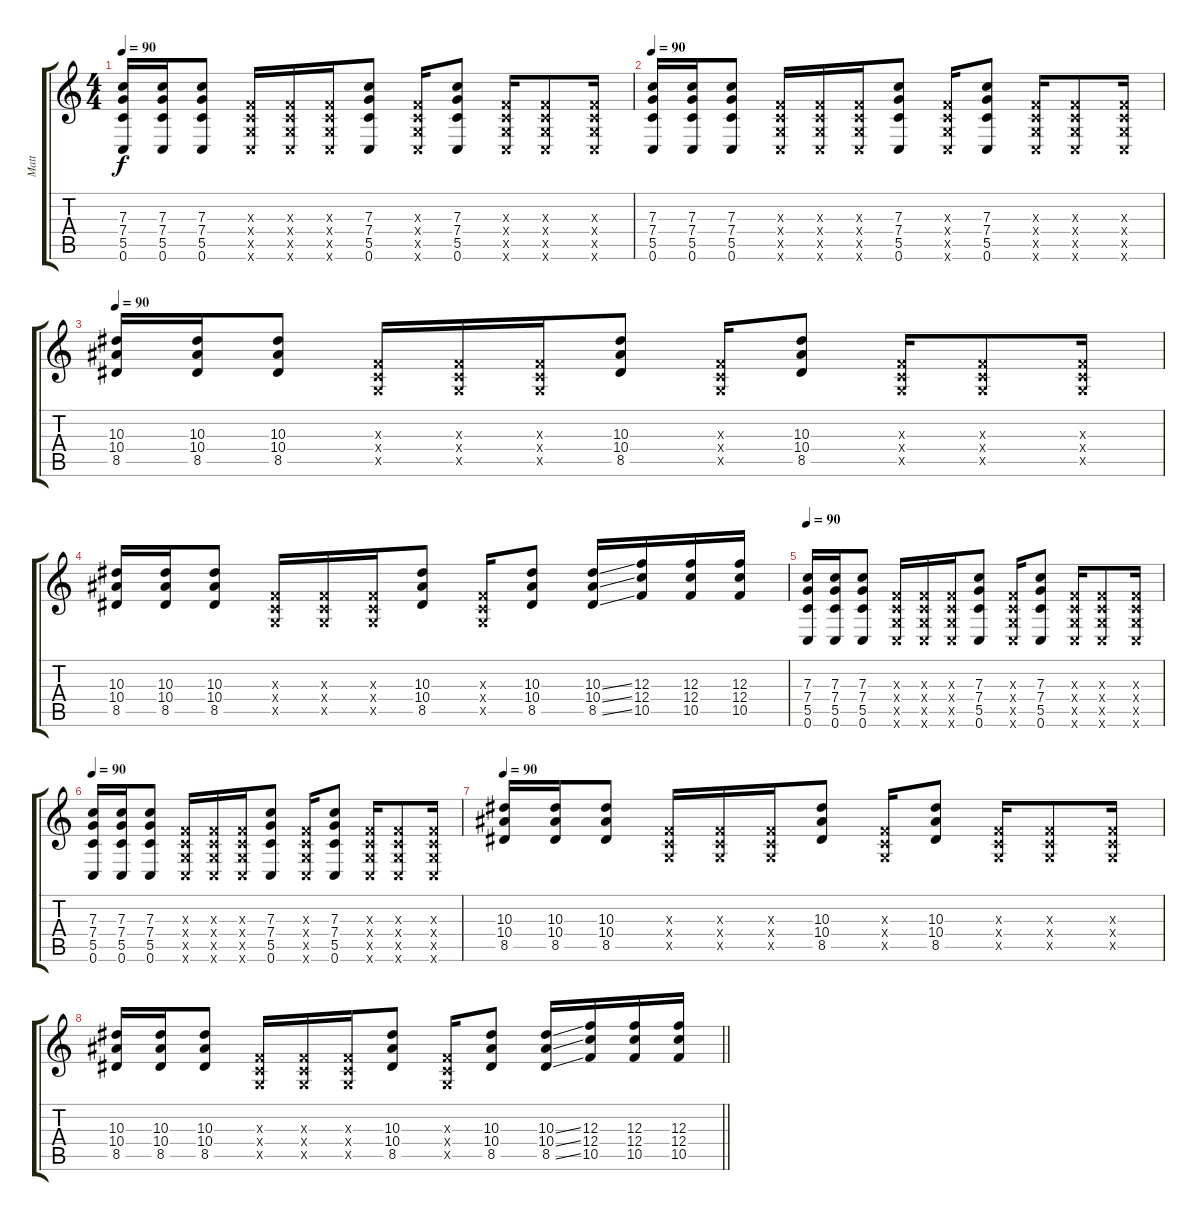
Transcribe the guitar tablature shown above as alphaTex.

\track ("Matt" "Matt") {instrument distortionguitar}
\staff {score tabs}
\tuning (D4 A3 F3 C3 G2 C2) {hide}
\ts (4 4)
\tempo 90
\clef g2
\ks c
(7.3 7.4 5.5 0.6).16{dy f instrument distortionguitar} (7.3 7.4 5.5 0.6).16 (7.3 7.4 5.5 0.6).8 (0.3{x} 0.4{x} 0.5{x} 0.6{x}).16 (0.3{x} 0.4{x} 0.5{x} 0.6{x}).16 (0.3{x} 0.4{x} 0.5{x} 0.6{x}).16 (7.3 7.4 5.5 0.6).8 (0.3{x} 0.4{x} 0.5{x} 0.6{x}).16 (7.3 7.4 5.5 0.6).8 (0.3{x} 0.4{x} 0.5{x} 0.6{x}).16 (0.3{x} 0.4{x} 0.5{x} 0.6{x}).8 (0.3{x} 0.4{x} 0.5{x} 0.6{x}).16 |
\tempo 90
(7.3 7.4 5.5 0.6).16{instrument distortionguitar} (7.3 7.4 5.5 0.6).16 (7.3 7.4 5.5 0.6).8 (0.3{x} 0.4{x} 0.5{x} 0.6{x}).16 (0.3{x} 0.4{x} 0.5{x} 0.6{x}).16 (0.3{x} 0.4{x} 0.5{x} 0.6{x}).16 (7.3 7.4 5.5 0.6).8 (0.3{x} 0.4{x} 0.5{x} 0.6{x}).16 (7.3 7.4 5.5 0.6).8 (0.3{x} 0.4{x} 0.5{x} 0.6{x}).16 (0.3{x} 0.4{x} 0.5{x} 0.6{x}).8 (0.3{x} 0.4{x} 0.5{x} 0.6{x}).16 |
\tempo 90
(10.3 10.4 8.5).16{instrument distortionguitar} (10.3 10.4 8.5).16 (10.3 10.4 8.5).8 (0.3{x} 0.4{x} 0.5{x}).16 (0.3{x} 0.4{x} 0.5{x}).16 (0.3{x} 0.4{x} 0.5{x}).16 (10.3 10.4 8.5).8 (0.3{x} 0.4{x} 0.5{x}).16 (10.3 10.4 8.5).8 (0.3{x} 0.4{x} 0.5{x}).16 (0.3{x} 0.4{x} 0.5{x}).8 (0.3{x} 0.4{x} 0.5{x}).16 |
(10.3 10.4 8.5).16{instrument distortionguitar} (10.3 10.4 8.5).16 (10.3 10.4 8.5).8 (0.3{x} 0.4{x} 0.5{x}).16 (0.3{x} 0.4{x} 0.5{x}).16 (0.3{x} 0.4{x} 0.5{x}).16 (10.3 10.4 8.5).8 (0.3{x} 0.4{x} 0.5{x}).16 (10.3 10.4 8.5).8 (10.3{ss} 10.4{ss} 8.5{ss}).16 (12.3 12.4 10.5).16 (12.3 12.4 10.5).16 (12.3 12.4 10.5).16 |
\tempo 90
(7.3 7.4 5.5 0.6).16{instrument distortionguitar} (7.3 7.4 5.5 0.6).16 (7.3 7.4 5.5 0.6).8 (0.3{x} 0.4{x} 0.5{x} 0.6{x}).16 (0.3{x} 0.4{x} 0.5{x} 0.6{x}).16 (0.3{x} 0.4{x} 0.5{x} 0.6{x}).16 (7.3 7.4 5.5 0.6).8 (0.3{x} 0.4{x} 0.5{x} 0.6{x}).16 (7.3 7.4 5.5 0.6).8 (0.3{x} 0.4{x} 0.5{x} 0.6{x}).16 (0.3{x} 0.4{x} 0.5{x} 0.6{x}).8 (0.3{x} 0.4{x} 0.5{x} 0.6{x}).16 |
\tempo 90
(7.3 7.4 5.5 0.6).16{instrument distortionguitar} (7.3 7.4 5.5 0.6).16 (7.3 7.4 5.5 0.6).8 (0.3{x} 0.4{x} 0.5{x} 0.6{x}).16 (0.3{x} 0.4{x} 0.5{x} 0.6{x}).16 (0.3{x} 0.4{x} 0.5{x} 0.6{x}).16 (7.3 7.4 5.5 0.6).8 (0.3{x} 0.4{x} 0.5{x} 0.6{x}).16 (7.3 7.4 5.5 0.6).8 (0.3{x} 0.4{x} 0.5{x} 0.6{x}).16 (0.3{x} 0.4{x} 0.5{x} 0.6{x}).8 (0.3{x} 0.4{x} 0.5{x} 0.6{x}).16 |
\tempo 90
(10.3 10.4 8.5).16{instrument distortionguitar} (10.3 10.4 8.5).16 (10.3 10.4 8.5).8 (0.3{x} 0.4{x} 0.5{x}).16 (0.3{x} 0.4{x} 0.5{x}).16 (0.3{x} 0.4{x} 0.5{x}).16 (10.3 10.4 8.5).8 (0.3{x} 0.4{x} 0.5{x}).16 (10.3 10.4 8.5).8 (0.3{x} 0.4{x} 0.5{x}).16 (0.3{x} 0.4{x} 0.5{x}).8 (0.3{x} 0.4{x} 0.5{x}).16 |
\barLineRight lightlight
(10.3 10.4 8.5).16{instrument distortionguitar} (10.3 10.4 8.5).16 (10.3 10.4 8.5).8 (0.3{x} 0.4{x} 0.5{x}).16 (0.3{x} 0.4{x} 0.5{x}).16 (0.3{x} 0.4{x} 0.5{x}).16 (10.3 10.4 8.5).8 (0.3{x} 0.4{x} 0.5{x}).16 (10.3 10.4 8.5).8 (10.3{ss} 10.4{ss} 8.5{ss}).16 (12.3 12.4 10.5).16 (12.3 12.4 10.5).16 (12.3 12.4 10.5).16
